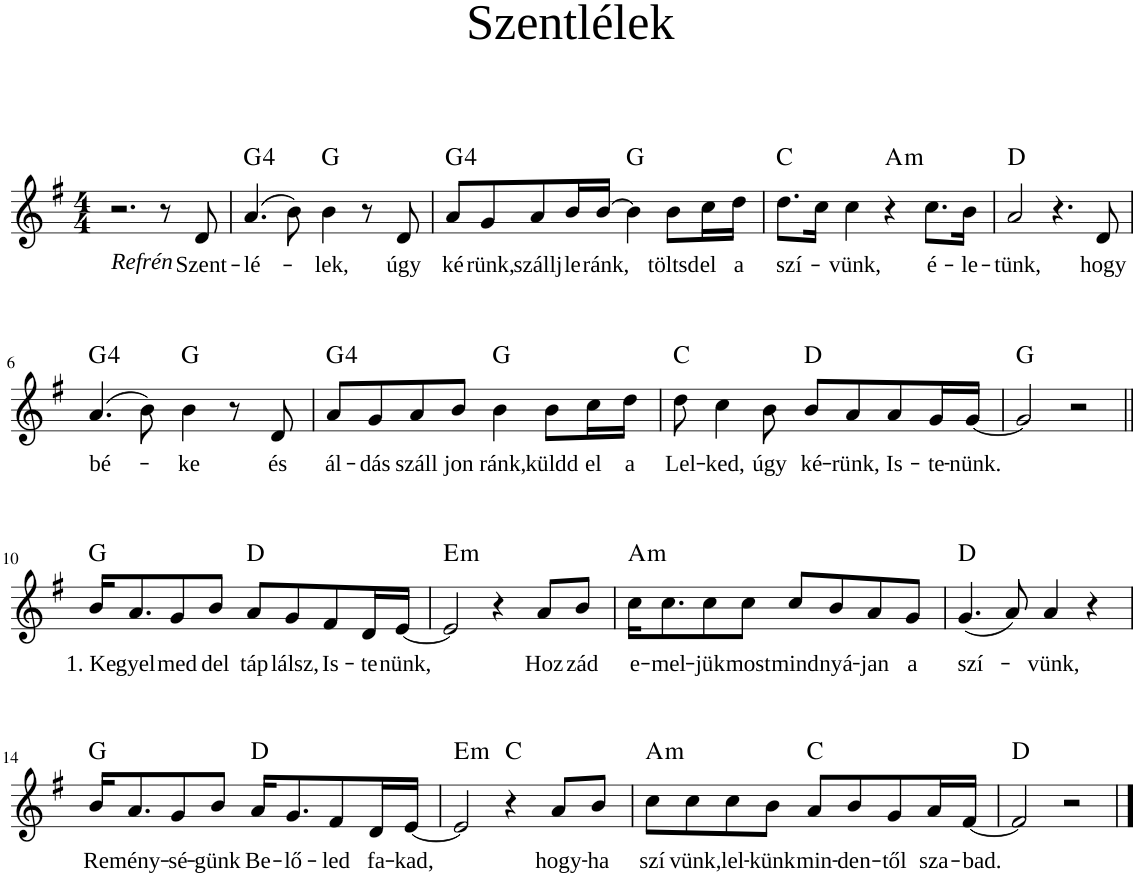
**kern	**text	**harte
*part1	*part1	*part1
*staff1	*staff1	*
*I"Choir	*	*
*I'Ch	*	*
*clefG2	*	*
*k[f#]	*	*
*M4/4	*	*
=1	=1	=1
!LO:TX:b:i:t=Refrén	!	!
2.r	.	.
8r	.	.
!	!LO:LY:b	!
8d/	Szent-	.
=2	=2	=2
!	!LO:LY:b	!
(4.a/	lé-	G:maj(4)
8b\)	.	.
!	!LO:LY:b	!
4b\	-lek,	G:maj
8r	.	.
!	!LO:LY:b	!
8d/	úgy	.
=3	=3	=3
!	!LO:LY:b	!
8a/L	ké-	G:maj(4)
!	!LO:LY:b	!
8g/	-rünk,	.
!	!LO:LY:b	!
8a/	szállj	.
!	!LO:LY:b	!
16b/L	le	.
!	!LO:LY:b	!
[16b/JJ	ránk,	.
4b\]	.	G:maj
!	!LO:LY:b	!
8b\L	töltsd	.
!	!LO:LY:b	!
16cc\L	el	.
!	!LO:LY:b	!
16dd\JJ	a	.
=4	=4	=4
!	!LO:LY:b	!
8.dd\L	szí-	C:maj
16cc\Jk	.	.
!	!LO:LY:b	!
4cc\	-vünk,	.
!	!	!LO:H:kt=m
4r	.	A:min
!	!LO:LY:b	!
8.cc\L	é-	.
!	!LO:LY:b	!
16b\Jk	-le-	.
=5	=5	=5
!	!LO:LY:b	!
2a/	-tünk,	D:maj
4.r	.	.
!	!LO:LY:b	!
8d/	hogy	.
!!LO:LB:g=z
=6	=6	=6
!	!LO:LY:b	!
(4.a/	bé-	G:maj(4)
8b\)	.	.
!	!LO:LY:b	!
4b\	-ke	G:maj
8r	.	.
!	!LO:LY:b	!
8d/	és	.
=7	=7	=7
!	!LO:LY:b	!
8a/L	ál-	G:maj(4)
!	!LO:LY:b	!
8g/	-dás	.
!	!LO:LY:b	!
8a/	száll	.
!	!LO:LY:b	!
8b/J	-jon	.
!	!LO:LY:b	!
4b\	ránk,	G:maj
!	!LO:LY:b	!
8b\L	küldd	.
!	!LO:LY:b	!
16cc\L	el	.
!	!LO:LY:b	!
16dd\JJ	a	.
=8	=8	=8
!	!LO:LY:b	!
8dd\	Lel-	C:maj
!	!LO:LY:b	!
4cc\	-ked,	.
!	!LO:LY:b	!
8b\	úgy	.
!	!LO:LY:b	!
8b/L	ké-	D:maj
!	!LO:LY:b	!
8a/	-rünk,	.
!	!LO:LY:b	!
8a/	Is-	.
!	!LO:LY:b	!
16g/L	-te-	.
!	!LO:LY:b	!
[16g/JJ	-nünk.	.
=9	=9	=9
2g/]	.	G:maj
2r	.	.
!!LO:LB:g=z
=10||	=10||	=10||
!	!LO:LY:b	!
16b/KL	1. Ke-	G:maj
!	!LO:LY:b	!
8.a/	-gyel-	.
!	!LO:LY:b	!
8g/	-med-	.
!	!LO:LY:b	!
8b/J	-del	.
!	!LO:LY:b	!
8a/L	táp-	D:maj
!	!LO:LY:b	!
8g/	-lálsz,	.
!	!LO:LY:b	!
8f#/	Is-	.
!	!LO:LY:b	!
16d/L	-te-	.
!	!LO:LY:b	!
[16e/JJ	-nünk,	.
=11	=11	=11
!	!	!LO:H:kt=m
2e/]	.	E:min
4r	.	.
!	!LO:LY:b	!
8a/L	Hoz-	.
!	!LO:LY:b	!
8b/J	-zád	.
=12	=12	=12
!	!LO:LY:b	!LO:H:kt=m
16cc\KL	e-	A:min
!	!LO:LY:b	!
8.cc\	-mel-	.
!	!LO:LY:b	!
8cc\	-jük	.
!	!LO:LY:b	!
8cc\J	most	.
!	!LO:LY:b	!
8cc/L	mind-	.
!	!LO:LY:b	!
8b/	-nyá-	.
!	!LO:LY:b	!
8a/	-jan	.
!	!LO:LY:b	!
8g/J	a	.
=13	=13	=13
!	!LO:LY:b	!
(4.g/	szí-	D:maj
8a/)	.	.
!	!LO:LY:b	!
4a/	-vünk,	.
4r	.	.
!!LO:LB:g=z
=14	=14	=14
!	!LO:LY:b	!
16b/KL	Re-	G:maj
!	!LO:LY:b	!
8.a/	-mény-	.
!	!LO:LY:b	!
8g/	-sé-	.
!	!LO:LY:b	!
8b/J	-günk	.
!	!LO:LY:b	!
16a/KL	Be-	D:maj
!	!LO:LY:b	!
8.g/	-lő-	.
!	!LO:LY:b	!
8f#/	-led	.
!	!LO:LY:b	!
16d/L	fa-	.
!	!LO:LY:b	!
[16e/JJ	kad,	.
=15	=15	=15
!	!	!LO:H:kt=m
2e/]	.	E:min
4r	.	C:maj
!	!LO:LY:b	!
8a/L	hogy-	.
!	!LO:LY:b	!
8b/J	-ha	.
=16	=16	=16
!	!LO:LY:b	!LO:H:kt=m
8cc\L	szí-	A:min
!	!LO:LY:b	!
8cc\	-vünk,	.
!	!LO:LY:b	!
8cc\	lel-	.
!	!LO:LY:b	!
8b\J	-künk	.
!	!LO:LY:b	!
8a/L	min-	C:maj
!	!LO:LY:b	!
8b/	-den-	.
!	!LO:LY:b	!
8g/	-től	.
!	!LO:LY:b	!
16a/L	sza-	.
!	!LO:LY:b	!
[16f#/JJ	-bad.-	.
=17	=17	=17
2f#/]	.	D:maj
2r	.	.
==	==	==
*-	*-	*-
